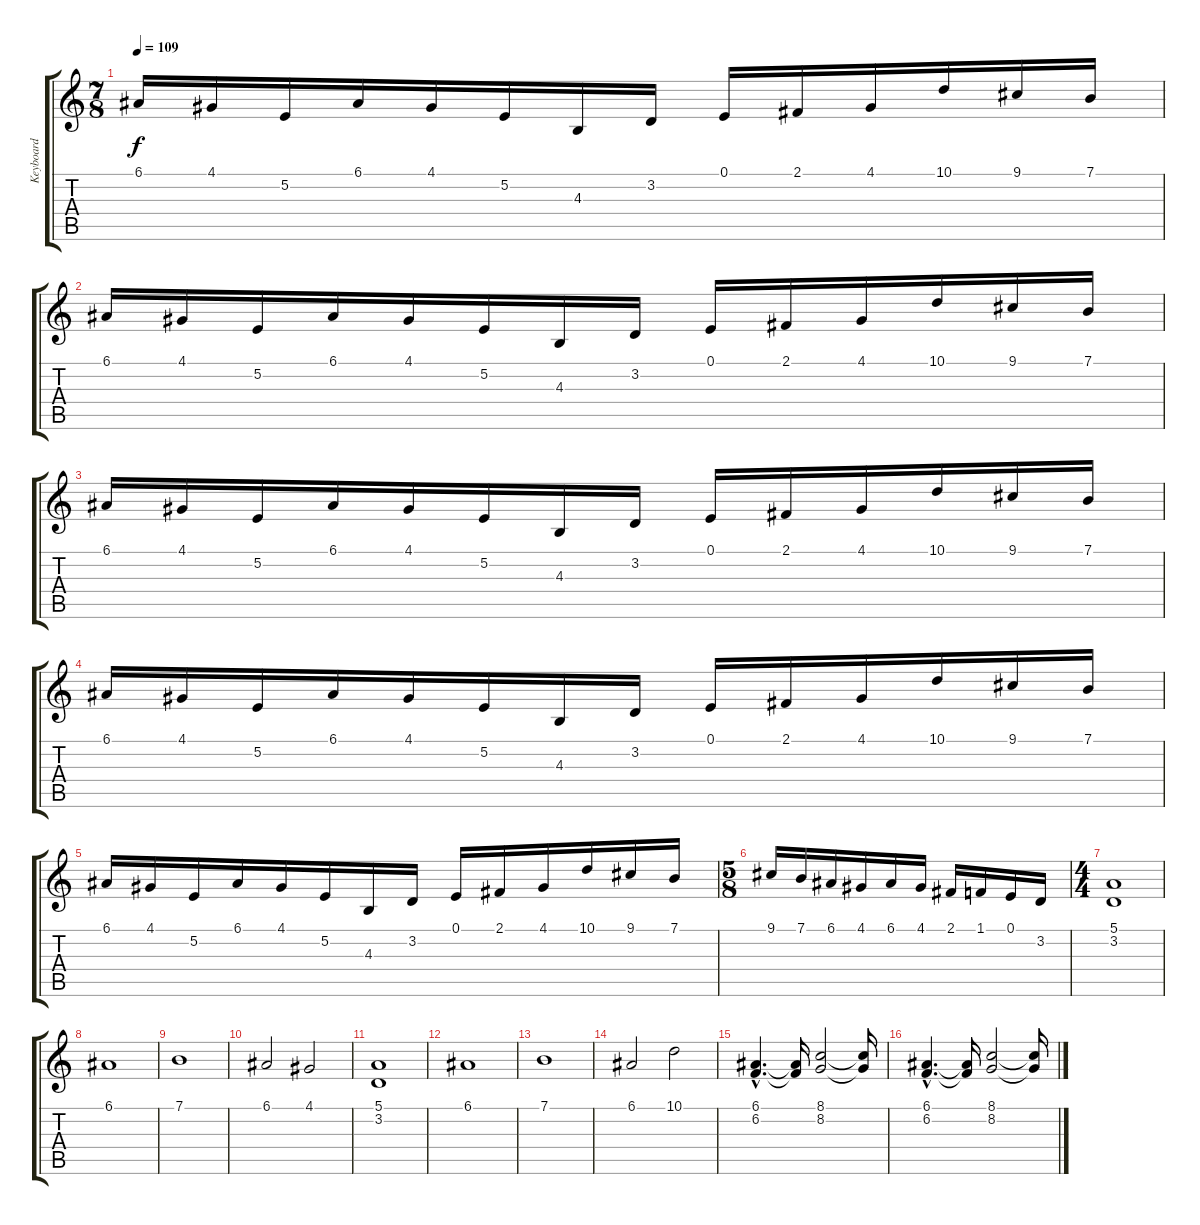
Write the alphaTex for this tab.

\track ("Keyboard" "Keyboard") {instrument lead2sawtooth}
\staff {score tabs}
\tuning (E4 B3 G3 D3 A2 E2) {hide}
\ts (7 8)
\tempo 109
\clef g2
\ks c
6.1.16{dy f} 4.1.16 5.2.16 6.1.16 4.1.16 5.2.16 4.3.16 3.2.16 0.1.16 2.1.16 4.1.16 10.1.16 9.1.16 7.1.16 |
6.1.16 4.1.16 5.2.16 6.1.16 4.1.16 5.2.16 4.3.16 3.2.16 0.1.16 2.1.16 4.1.16 10.1.16 9.1.16 7.1.16 |
6.1.16 4.1.16 5.2.16 6.1.16 4.1.16 5.2.16 4.3.16 3.2.16 0.1.16 2.1.16 4.1.16 10.1.16 9.1.16 7.1.16 |
6.1.16 4.1.16 5.2.16 6.1.16 4.1.16 5.2.16 4.3.16 3.2.16 0.1.16 2.1.16 4.1.16 10.1.16 9.1.16 7.1.16 |
6.1.16 4.1.16 5.2.16 6.1.16 4.1.16 5.2.16 4.3.16 3.2.16 0.1.16 2.1.16 4.1.16 10.1.16 9.1.16 7.1.16 |
\ts (5 8)
9.1.16 7.1.16 6.1.16 4.1.16 6.1.16 4.1.16 2.1.16 1.1.16 0.1.16 3.2.16 |
\ts (4 4)
(5.1 3.2).1{volume 14 balance 8 instrument synthstrings1} |
6.1.1 |
7.1.1 |
6.1.2 4.1.2 |
(5.1 3.2).1 |
6.1.1 |
7.1.1 |
6.1.2 10.1.2 |
(6.1{hac} 6.2{hac}).4{d} (6.1{t} 6.2{t}).16 (8.1 8.2).2 (8.1{t} 8.2{t}).16 |
(6.1{hac} 6.2{hac}).4{d} (6.1{t} 6.2{t}).16 (8.1 8.2).2 (8.1{t} 8.2{t}).16
